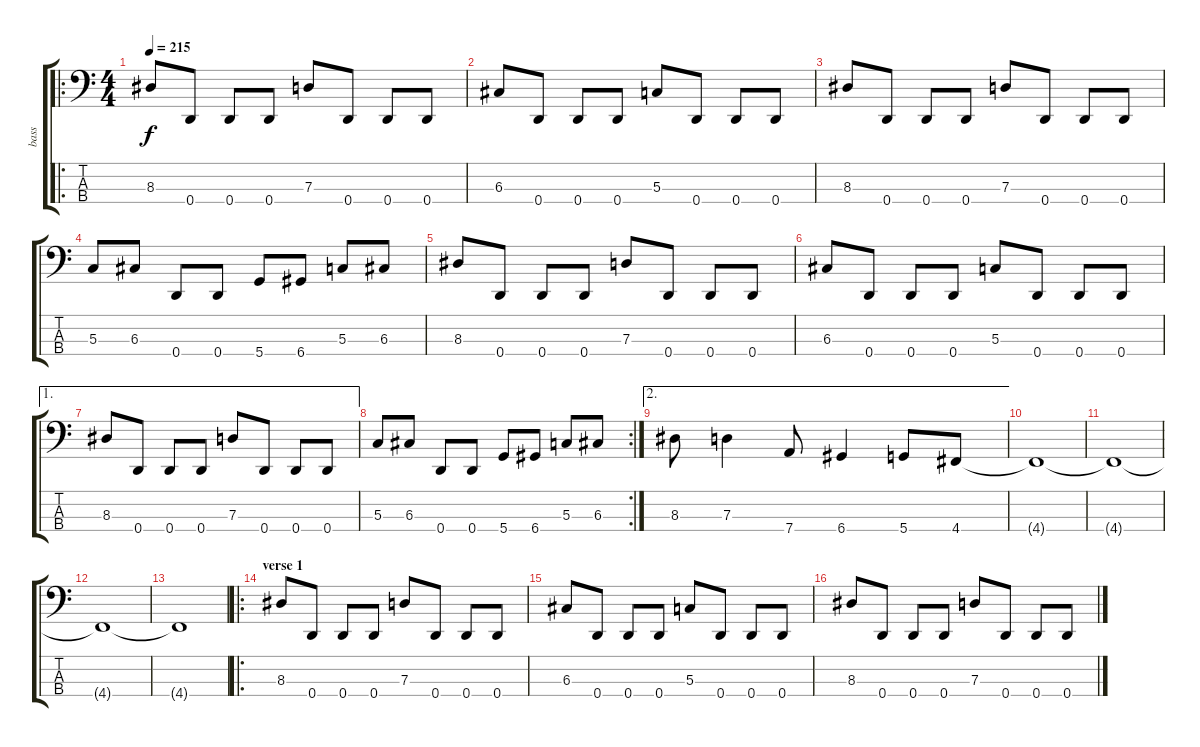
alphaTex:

\track ("bass" "bass") {instrument electricbasspick}
\staff {score tabs}
\tuning (F2 C2 G1 D1) {hide}
\ro
\ts (4 4)
\tempo 215
\clef f4
\ks c
8.3.8{dy f} 0.4.8 0.4.8 0.4.8 7.3.8 0.4.8 0.4.8 0.4.8 |
6.3.8 0.4.8 0.4.8 0.4.8 5.3.8 0.4.8 0.4.8 0.4.8 |
8.3.8 0.4.8 0.4.8 0.4.8 7.3.8 0.4.8 0.4.8 0.4.8 |
5.3.8 6.3.8 0.4.8 0.4.8 5.4.8 6.4.8 5.3.8 6.3.8 |
8.3.8 0.4.8 0.4.8 0.4.8 7.3.8 0.4.8 0.4.8 0.4.8 |
6.3.8 0.4.8 0.4.8 0.4.8 5.3.8 0.4.8 0.4.8 0.4.8 |
\ae 1
8.3.8 0.4.8 0.4.8 0.4.8 7.3.8 0.4.8 0.4.8 0.4.8 |
\rc 2
5.3.8 6.3.8 0.4.8 0.4.8 5.4.8 6.4.8 5.3.8 6.3.8 |
\ae 2
8.3.8 7.3.4 7.4.8 6.4.4 5.4.8 4.4.8 |
4.4{t}.1 |
4.4{t}.1 |
4.4{t}.1 |
4.4{t}.1 |
\ro
\section ("" "verse 1")
8.3.8 0.4.8 0.4.8 0.4.8 7.3.8 0.4.8 0.4.8 0.4.8 |
6.3.8 0.4.8 0.4.8 0.4.8 5.3.8 0.4.8 0.4.8 0.4.8 |
8.3.8 0.4.8 0.4.8 0.4.8 7.3.8 0.4.8 0.4.8 0.4.8
